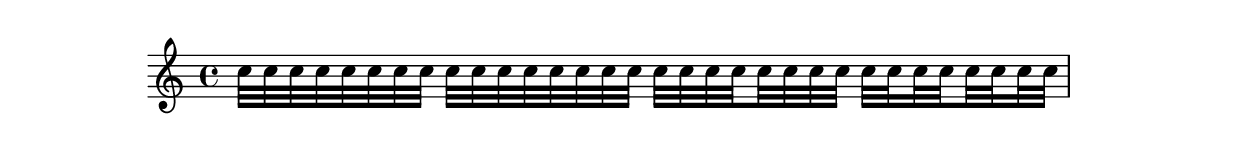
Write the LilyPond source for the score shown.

%% DO NOT EDIT this file manually; it is automatically
%% generated from LSR http://lsr.dsi.unimi.it
%% Make any changes in LSR itself, or in Documentation/snippets/new/ ,
%% and then run scripts/auxiliar/makelsr.py
%%
%% This file is in the public domain.
\version "2.17.11"

\header {
  lsrtags = "rhythms"

  texidoc = "
The beams of consecutive 16th (or shorter) notes are, by default, not
subdivided.  That is, the three (or more) beams stretch unbroken over
entire groups of notes.  This behavior can be modified to subdivide the
beams into sub-groups by setting the property @code{subdivideBeams}.
When set, multiple beams will be subdivided at intervals defined by the
current value of @code{baseMoment} by reducing the multiple beams to
just one beam between the sub-groups. Note that @code{baseMoment}
defaults to one over the denominator of the current time signature if
not set explicitly. It must be set to a fraction giving the duration of
the beam sub-group using the @code{ly:make-moment} function, as shown
in this snippet. Also, when @code{baseMoment} is changed,
@code{beatStructure} should also be changed to match the new
@code{baseMoment}:

"
  doctitle = "Subdividing beams"
} % begin verbatim

\relative c'' {
  c32[ c c c c c c c]
  \set subdivideBeams = ##t
  c32[ c c c c c c c]

  % Set beam sub-group length to an eighth note
  \set baseMoment = #(ly:make-moment 1/8)
  \set beatStructure = #'(2 2 2 2)
  c32[ c c c c c c c]

  % Set beam sub-group length to a sixteenth note
  \set baseMoment = #(ly:make-moment 1/16)
  \set beatStructure = #'(4 4 4 4)
  c32[ c c c c c c c]
}
